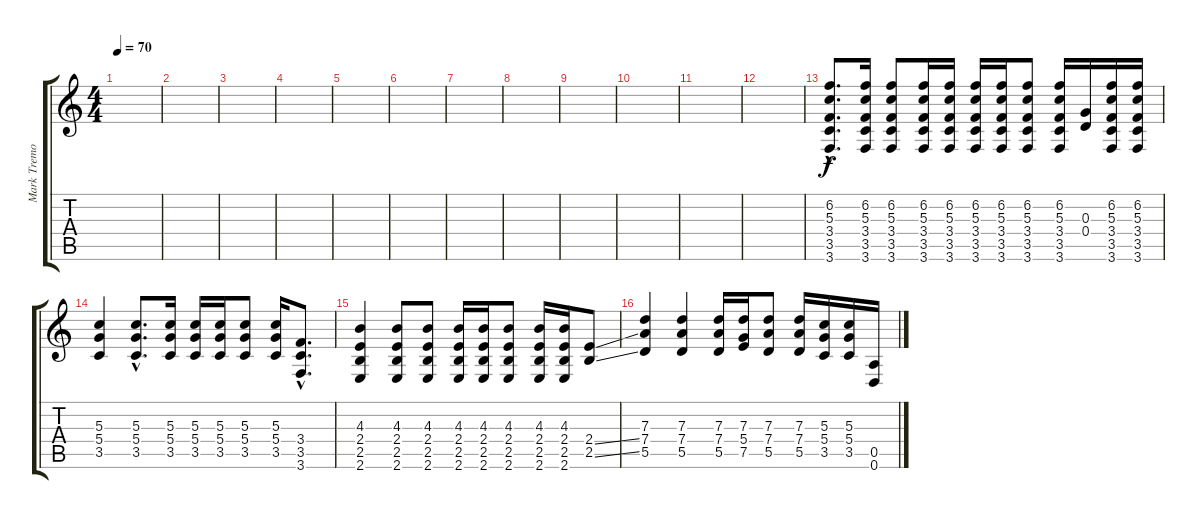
\track ("Mark Tremonti" "Mark Tremo") {instrument overdrivenguitar}
\staff {score tabs}
\tuning (E4 B3 G3 D3 A2 D2) {hide}
\ts (4 4)
\tempo 70
\clef g2
\ks c
|
|
|
|
|
|
|
|
|
|
|
|
(6.2{hac} 5.3{hac} 3.4{hac} 3.5{hac} 3.6{hac}).8{d} (6.2 5.3 3.4 3.5 3.6).16 (6.2 5.3 3.4 3.5 3.6).8 (6.2 5.3 3.4 3.5 3.6).16 (6.2 5.3 3.4 3.5 3.6).16 (6.2 5.3 3.4 3.5 3.6).16 (6.2 5.3 3.4 3.5 3.6).16 (6.2 5.3 3.4 3.5 3.6).8 (6.2 5.3 3.4 3.5 3.6).16 (0.3 0.4).16 (6.2 5.3 3.4 3.5 3.6).16 (6.2 5.3 3.4 3.5 3.6).16 |
(5.3 5.4 3.5).4 (5.3{hac} 5.4{hac} 3.5{hac}).8{d} (5.3 5.4 3.5).16 (5.3 5.4 3.5).16 (5.3 5.4 3.5).16 (5.3 5.4 3.5).8 (5.3 5.4 3.5).16 (3.4{hac} 3.5{hac} 3.6{hac}).8{d} |
(4.3 2.4 2.5 2.6).4 (4.3 2.4 2.5 2.6).8 (4.3 2.4 2.5 2.6).8 (4.3 2.4 2.5 2.6).16 (4.3 2.4 2.5 2.6).16 (4.3 2.4 2.5 2.6).8 (4.3 2.4 2.5 2.6).16 (4.3 2.4 2.5 2.6).16 (2.4{ss} 2.5{ss}).8 |
(7.3 7.4 5.5).4 (7.3 7.4 5.5).4 (7.3 7.4 5.5).16 (7.3 5.4 7.5).16 (7.3 7.4 5.5).8 (7.3 7.4 5.5).16 (5.3 5.4 3.5).16 (5.3 5.4 3.5).16 (0.5 0.6).16
